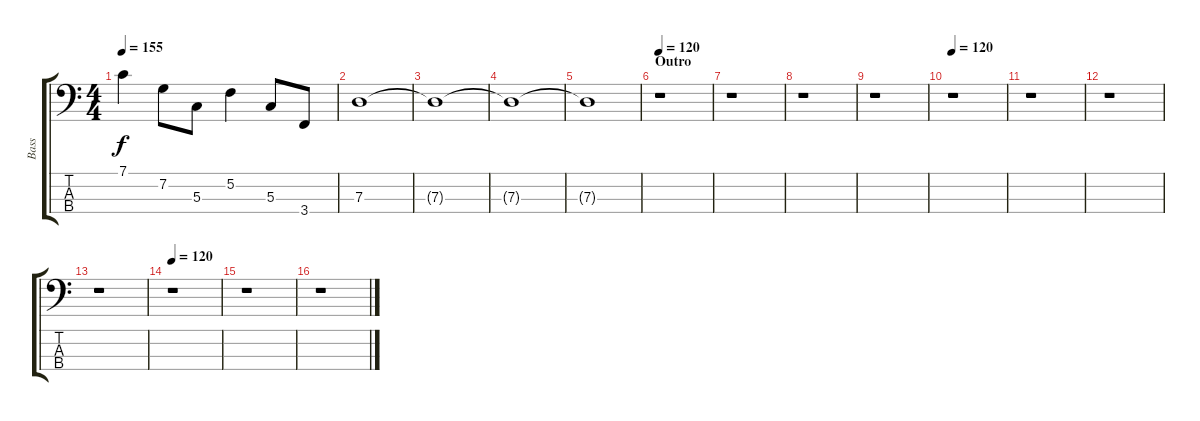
\track ("Bass" "Bass") {instrument electricbasspick}
\staff {score tabs}
\tuning (F2 C2 G1 D1) {hide}
\ts (4 4)
\tempo 155
\clef f4
\ks c
7.1.4{dy f} 7.2.8 5.3.8 5.2.4 5.3.8 3.4.8 |
7.3.1 |
7.3{t}.1{volume 6} |
7.3{t}.1 |
7.3{t}.1{volume 0} |
\section ("" "Outro")
\tempo 120
r.1 |
r.1 |
r.1 |
r.1 |
\tempo 120
r.1 |
r.1 |
r.1 |
r.1 |
\tempo 120
r.1 |
r.1 |
r.1
